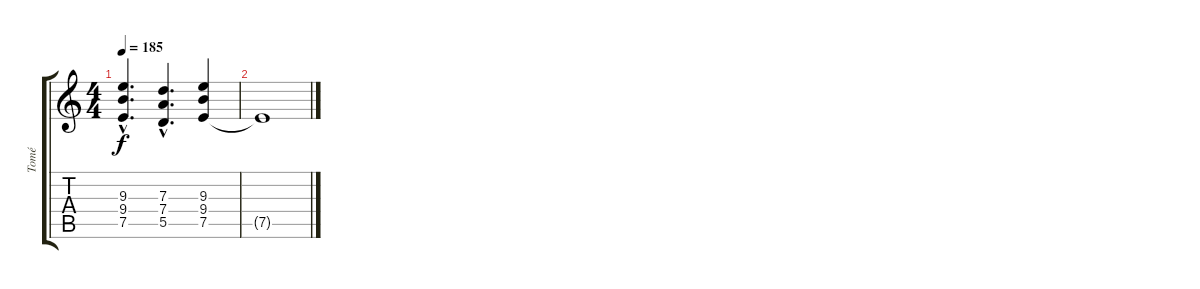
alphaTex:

\track ("Tomé" "Tomé") {instrument overdrivenguitar}
\staff {score tabs}
\tuning (E4 B3 G3 D3 A2 E2) {hide}
\ts (4 4)
\tempo 185
\clef g2
\ks c
(9.3{hac} 9.4{hac} 7.5{hac}).4{d dy f} (7.3{hac} 7.4{hac} 5.5{hac}).4{d} (9.3 9.4 7.5).4 |
7.5{t}.1
